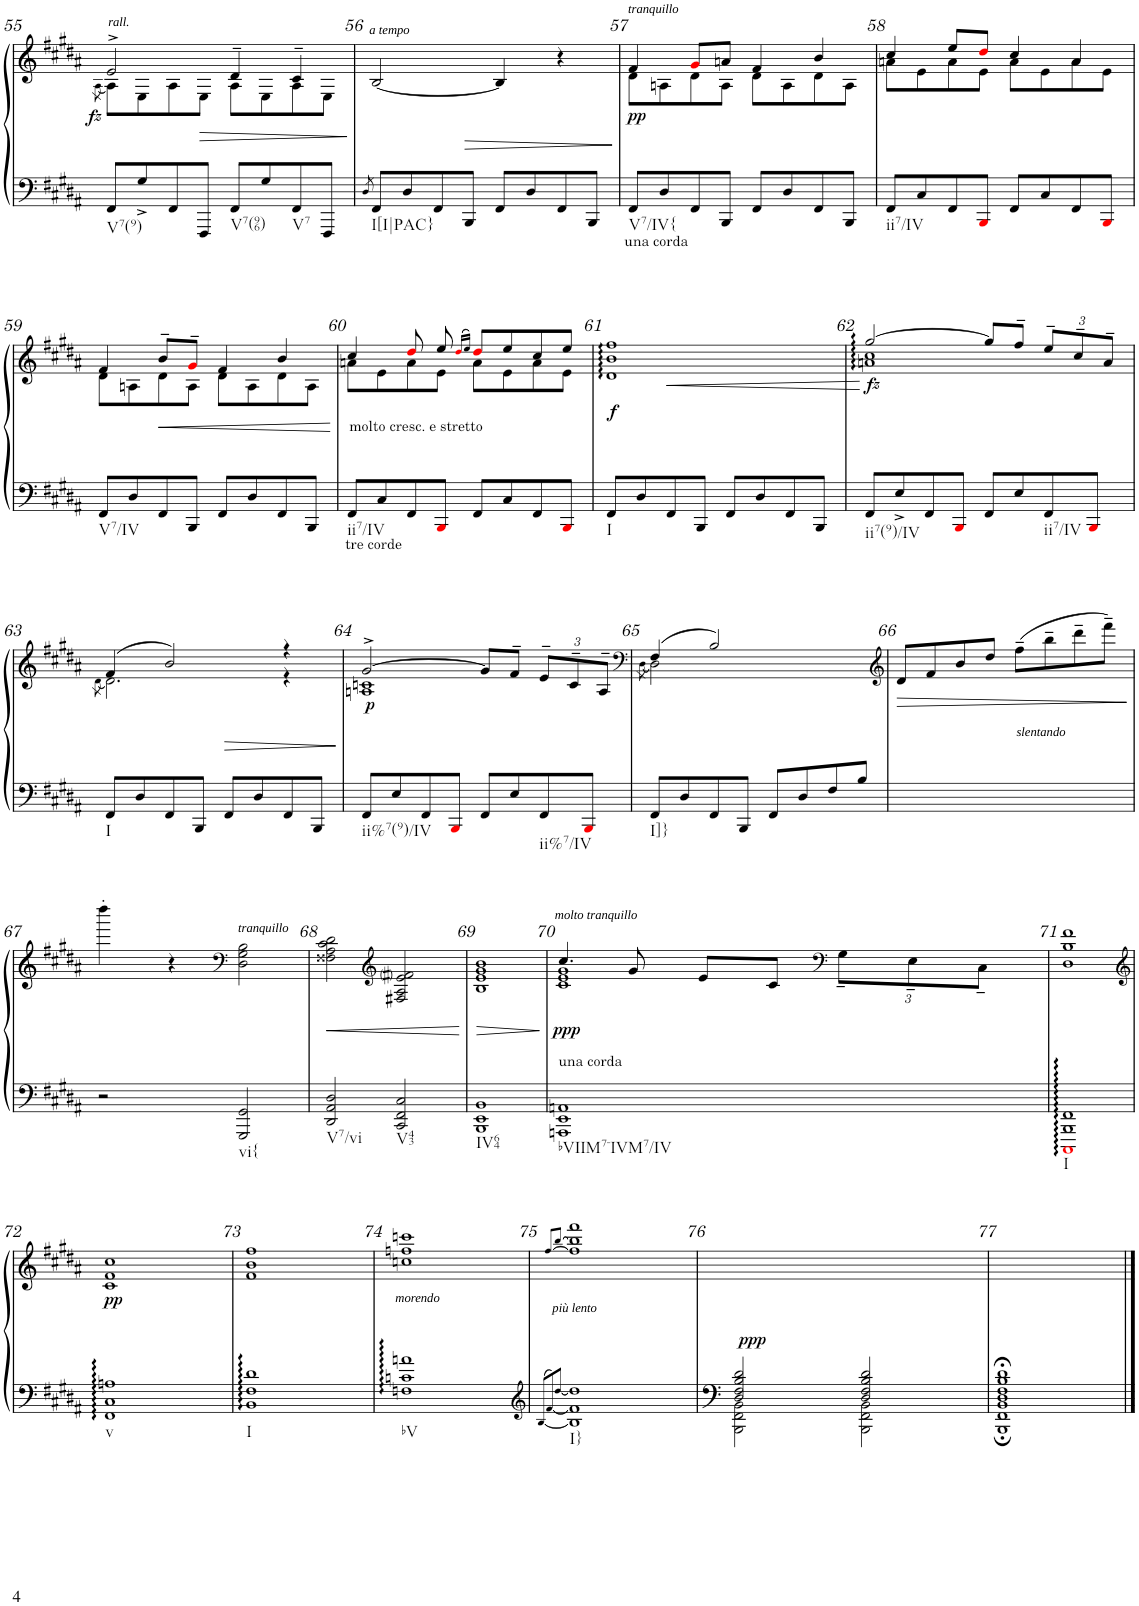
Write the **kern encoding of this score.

**kern	**kern	**dynam
*part1	*part1	*part1
*staff2	*staff1	*staff1/2
*I"Midi_1	*	*
!!LO:PB:g=z
*clefG2	*clefG2	*
*k[f#c#g#d#a#]	*k[f#c#g#d#a#]	*
*B:	*B:	*
*M2/2	*M2/2	*
*met(c|)	*met(c|)	*
=55	=55	=55
*	*^	*
.	.	[8qA#\	.
!	!LO:TX:a:i:t=rall.	!	!
!LO:TX:b:t=V7(9)	!	!	!
!	!	!	!LO:DY:b
8FF#/L	2e^/	8A#\L]	fz
8G#^/	.	8E\	.
8FF#/	.	8A#\	.
!	!	!	!LO:HP:b
8FFF#/J	.	8E\J	>
!LO:TX:b:t=V7(96)	!	!	!
8FF#/L	4d#~/	8A#\L	.
8G#/	.	8E\	.
!LO:TX:b:t=V7	!	!	!
8FF#/	4c#~/	8A#\	.
8FFF#/J	.	8E\J	.
*	*v	*v	*
=56	=56	=56
8qD#/	.	.
!	!LO:TX:a:i:t=a tempo	!
!LO:TX:b:t=I[I|PAC}	!	!
8FF#/L	[2B/	.
8D#/	.	.
8FF#/	.	.
!	!	!LO:HP:b=2
8BBB/J	.	>
8FF#/L	4B/]	.
8D#/	.	.
8FF#/	4r	.
8BBB/J	.	.
.	.	]
=57	=57	=57
*	*^	*
!	!LO:TX:a:i:t=tranquillo	!	!
!LO:TX:b:t=una corda	!	!	!
!LO:TX:b:t=V7/IV{	!	!	!
!	!	!	!LO:DY:b
8FF#/L	4f#/	8d#\L	pp
8D#/	.	8An\	.
8FF#/	8g#i/L	8d#\	.
8BBB/J	8an/J	8A\J	.
8FF#/L	4f#/	8d#\L	.
8D#/	.	8A\	.
8FF#/	4b/	8d#\	.
8BBB/J	.	8A\J	.
=58	=58	=58	=58
!LO:TX:b:t=ii7/IV	!	!	!
8FF#/L	4cc#/	8an\L	.
8C#/	.	8e\	.
8FF#/	8ee/L	8a\	.
8BBBi/J	8dd#i/J	8e\J	.
8FF#/L	4cc#/	8a\L	.
8C#/	.	8e\	.
8FF#/	4a/	8a\	.
8BBBi/J	.	8e\J	.
!!LO:LB:g=z	!!
=59	=59	=59	=59
!LO:TX:b:t=V7/IV	!	!	!
8FF#/L	4f#/	8d#\L	.
8D#/	.	8An\	.
!	!	!	!LO:HP:b
8FF#/	8b~/L	8d#\	<
8BBB/J	8g#~i/J	8A\J	.
8FF#/L	4f#/	8d#\L	.
8D#/	.	8A\	.
8FF#/	4b/	8d#\	.
8BBB/J	.	8A\J	.
*	*v	*v	*
.	.	]
=60	=60	=60
*	*^	*
!	!LO:TX:b:t=molto cresc. e stretto	!	!
!LO:TX:b:t=tre corde	!	!	!
!LO:TX:b:t=ii7/IV	!	!	!
8FF#/L	4cc#/	8an\L	.
8C#/	.	8e\	.
8FF#/	8dd#i/	8a\	.
8BBBi/J	8ee/	8e\J	.
.	(16qdd#i/LL	.	.
.	16qee/JJ)	.	.
8FF#/L	8dd#i/L	8a\L	.
8C#/	8ee/	8e\	.
8FF#/	8cc#/	8a\	.
8BBBi/J	8ee/J	8e\J	.
=61	=61	=61	=61
!LO:TX:b:t=I	!	!	!
!	!	!	!LO:DY:b
*	*v	*v	*
8FF#/L	1d# 1b 1ff#	f
8D#/	.	.
8FF#/	.	.
8BBB/J	.	.
8FF#/L	.	.
8D#/	.	.
8FF#/	.	.
8BBB/J	.	.
.	.	[
=62	=62	=62
*	*^	*
!LO:TX:b:t=ii7(9)/IV	!	!	!
!	!	!	!LO:DY:a=2
8FF#/L	[2gg#/	1an 1cc#	fz
8E^/	.	.	.
8FF#/	.	.	.
8BBBi/J	.	.	.
8FF#/L	8gg#/L]	.	.
8E/	8ff#~/J	.	.
*	*Xbrackettup	*	*
!LO:TX:b:t=ii7/IV	!	!	!
8FF#/	12ee~/L	.	.
.	12cc#~/	.	.
8BBBi/J	.	.	.
.	12a~/J	.	.
!!LO:LB:g=z	!!
=63	=63	=63	=63
.	.	[8qd#\	.
!LO:TX:b:t=I	!	!	!
8FF#/L	(>4f#/	2.d#\]	.
8D#/	.	.	.
8FF#/	2b/)	.	.
8BBB/J	.	.	.
!	!	!	!LO:HP:b=2
8FF#/L	.	.	>
8D#/	.	.	.
8FF#/	4r	4r	.
8BBB/J	.	.	.
=64	=64	=64	=64
!LO:TX:b:t=ii%7(9)/IV	!	!	!
!	!	!	!LO:DY:b
8FF#/L	[2g#^/	1An 1cn	p
8E/	.	.	.
8FF#/	.	.	.
8BBBi/J	.	.	.
8FF#/L	8g#/L]	.	.
8E/	8f#~/J	.	.
!LO:TX:b:t=ii%7/IV	!	!	!
8FF#/	12e~/L	.	.
.	12c~/	.	.
8BBBi/J	.	.	.
.	12A~/J	.	.
=65	=65	=65	=65
*	*clefF4	*	*
.	.	[8qD#\	.
!LO:TX:b:t=I]}	!	!	!
8FF#/L	(>4F#/	2D#\]	.
8D#/	.	.	.
8FF#/	2B/)	.	.
8BBB/J	.	.	.
8FF#/L	.	2ryy	.
8D#/	.	.	.
8F#/	4ryy	.	.
8B/J	.	.	.
*	*v	*v	*
=66	=66	=66
*	*clefG2	*
!	!	!LO:HP:b
1ryy	8d#/L	>
.	8f#/	.
.	8b/	.
.	8dd#/J	.
!	!LO:TX:b:i:t=slentando	!
.	(>8ff#~\L	.
.	8bb~\	.
.	8ddd#~\	.
.	8fff#~\J)	.
.	.	]
!!LO:LB:g=z
=67	=67	=67
2r	4dddd#'\	.
.	4r	.
*	*clefF4	*
!	!LO:TX:a:i:t=tranquillo	!
!LO:TX:b:t=vi{	!	!
2GGG#/ 2GG#/	2D#\ 2G#\ 2B\	.
=68	=68	=68
!LO:TX:b:t=V7/vi	!	!
!	!	!LO:HP:b
2DD#/ 2AA#/ 2D#/	2F##X\ 2A#\ 2c#\ 2d#\	<
*	*clefG2	*
!LO:TX:b:t=V43	!	!
2CC#/ 2FF#/ 2C#/	2F#X/ 2A#/ 2e/ 2f#j/	.
.	.	]
=69	=69	=69
!LO:TX:b:t=IV64	!	!
1BBB 1EE 1BB	1B 1e 1g# 1b	.
.	.	[
=70	=70	=70
*	*^	*
!	!LO:TX:a:i:t=molto tranquillo	!	!
!LO:TX:a:t=una corda	!	!	!
!LO:TX:b:t=bVIIM7-IVM7/IV	!	!	!
!	!	!	!LO:DY:b
1AAAn 1EE 1AAn	4.cc#/	1c# 1e 1g#	ppp
.	8g#/	.	.
.	8e/L	.	.
.	8c#/J	.	.
*	*clefF4	*	*
.	12G#~\L	.	.
.	12E~\	.	.
.	12C#~\J	.	.
*	*v	*v	*
=71	=71	=71
!LO:TX:b:t=I	!	!
1CCC#i 1BBB 1FF#	1D# 1B 1f#	.
!!LO:LB:g=z
=72	=72	=72
*	*clefG2	*
!LO:TX:b:t=v	!	!
!	!	!LO:DY:b
1FF# 1C# 1An	1c# 1f# 1cc#	pp
=73	=73	=73
!LO:TX:b:t=I	!	!
1BB 1F# 1d#	1f# 1b 1ff#	.
=74	=74	=74
!	!LO:TX:b:i:t=morendo	!
!LO:TX:b:t=bV	!	!
1Fn 1cn 1an	1ccn 1ffn 1cccn	.
=75	=75	=75
*clefG2	*	*
[8qB/L	.	.
[8qf#/	[8qff#/L	.
[8qdd#/J	[8qbb/J	.
!	!LO:TX:b:i:t=più lento	!
!LO:TX:b:t=I}	!	!
1B] 1f#] 1dd#]	1ff#] 1bb] 1fff#	.
=76	=76	=76
*^	*	*
!	!	!	!LO:DY:a=2
2D#/ 2F#/ 2B/ 2d#/	2BBB\ 2FF#\ 2BB\	1ryy	ppp
2D#/ 2F#/ 2B/ 2d#/	2BBB\ 2FF#\ 2BB\	.	.
=77	=77	=77	=77
1BB;< 1D#;< 1F#;< 1B;< 1d#;<	1BBB; 1FF#;	1ryy	.
*v	*v	*	*
==	==	==
*-	*-	*-
